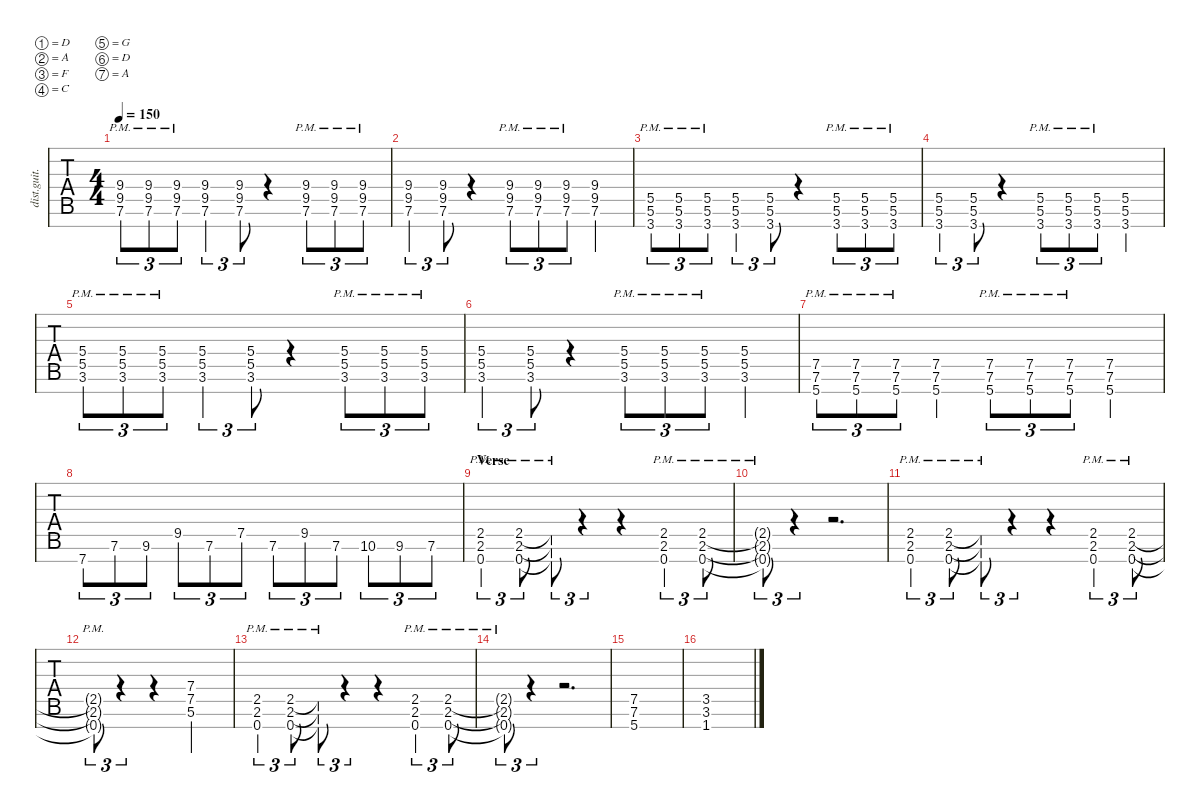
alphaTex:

\defaultSystemsLayout 4
\hideDynamics
\bracketExtendMode nobrackets
\otherSystemsTrackNameOrientation horizontal
\track ("Distortion Guitar" "dist.guit.") {solo instrument distortionguitar}
\staff {tabs}
\tuning (D4 A3 F3 C3 G2 D2 A1)
\ts (4 4)
\scale
1.06666
\tempo 150
\accidentals auto
\clef g2
\ottava regular
\simile none
\ks aminor
(7.6{pm} 9.5{pm} 9.4{pm}).8{tu (3 2) dy mf} (7.6{pm} 9.5{pm} 9.4{pm}).8{tu (3 2)} (7.6{pm} 9.5{pm} 9.4{pm}).8{tu (3 2)} (7.6 9.5 9.4).4{tu (3 2)} (7.6 9.5 9.4).8{tu (3 2)} r.4 (7.6{pm} 9.5{pm} 9.4{pm}).8{tu (3 2)} (7.6{pm} 9.5{pm} 9.4{pm}).8{tu (3 2)} (7.6{pm} 9.5{pm} 9.4{pm}).8{tu (3 2)} |
\scale
0.977779 (7.6 9.5 9.4).4{tu (3 2)} (7.6 9.5 9.4).8{tu (3 2)} r.4 (7.6{pm} 9.5{pm} 9.4{pm}).8{tu (3 2)} (7.6{pm} 9.5{pm} 9.4{pm}).8{tu (3 2)} (7.6{pm} 9.5{pm} 9.4{pm}).8{tu (3 2)} (7.6{ac} 9.5 9.4).4 |
\scale
0.977779 (5.6{pm} 5.5{pm} 3.7).8{tu (3 2)} (5.6{pm} 5.5{pm} 3.7).8{tu (3 2)} (5.6{pm} 5.5{pm} 3.7).8{tu (3 2)} (5.6 5.5 3.7).4{tu (3 2)} (5.6 5.5 3.7).8{tu (3 2)} r.4 (5.6{pm} 5.5{pm} 3.7).8{tu (3 2)} (5.6{pm} 5.5{pm} 3.7).8{tu (3 2)} (5.6{pm} 5.5{pm} 3.7).8{tu (3 2)} |
\scale
0.977779 (5.6{ac} 5.5 3.7).4{tu (3 2)} (5.6 5.5 3.7).8{tu (3 2)} r.4 (5.6{pm} 5.5{pm} 3.7).8{tu (3 2)} (5.6{pm} 5.5{pm} 3.7).8{tu (3 2)} (5.6{pm} 5.5{pm} 3.7).8{tu (3 2)} (5.6{ac} 5.5 3.7).4 |
\scale
1.06224 (3.6{pm} 5.5{pm} 5.4{pm}).8{tu (3 2)} (3.6{pm} 5.5{pm} 5.4{pm}).8{tu (3 2)} (3.6{pm} 5.5{pm} 5.4{pm}).8{tu (3 2)} (3.6 5.5 5.4).4{tu (3 2)} (3.6 5.5 5.4).8{tu (3 2)} r.4 (3.6{pm} 5.5{pm} 5.4{pm}).8{tu (3 2)} (3.6{pm} 5.5{pm} 5.4{pm}).8{tu (3 2)} (3.6{pm} 5.5{pm} 5.4{pm}).8{tu (3 2)} |
\scale
0.973358 (3.6 5.5 5.4).4{tu (3 2)} (3.6 5.5 5.4).8{tu (3 2)} r.4 (3.6{pm} 5.5{pm} 5.4{pm}).8{tu (3 2)} (3.6{pm} 5.5{pm} 5.4{pm}).8{tu (3 2)} (3.6{pm} 5.5{pm} 5.4{pm}).8{tu (3 2)} (3.6{ac} 5.5 5.4).4 |
\scale
0.973358 (7.6{pm} 7.5{pm} 5.7).8{tu (3 2)} (7.6{pm} 7.5{pm} 5.7).8{tu (3 2)} (7.6{pm} 7.5{pm} 5.7).8{tu (3 2)} (7.6{ac} 7.5 5.7).4 (7.6{pm} 7.5{pm} 5.7).8{tu (3 2)} (7.6{pm} 7.5{pm} 5.7).8{tu (3 2)} (7.6{pm} 7.5{pm} 5.7).8{tu (3 2)} (7.6 7.5 5.7).4 |
\scale
0.991042 7.7.8{tu (3 2)} 7.6.8{tu (3 2)} 9.6.8{tu (3 2)} 9.5{ac}.8{tu (3 2)} 7.6.8{tu (3 2) dy ppp} 7.5{ac}.8{tu (3 2)} 7.6.8{tu (3 2)} 9.5{ac}.8{tu (3 2)} 7.6.8{tu (3 2)} 10.6.8{tu (3 2)} 9.6.8{tu (3 2)} 7.6.8{tu (3 2)} |
\section ("" "Verse")
\scale
1.06666 (2.5{pm} 2.6{pm} 0.7{pm}).4{tu (3 2) dy mf} (2.5{pm} 2.6{pm} 0.7{pm}).8{tu (3 2)} (2.5{pm t} 2.6{pm t} 0.7{pm t}).8{tu (3 2)} r.4{tu (3 2)} r.4 (2.5{pm} 2.6{pm} 0.7{pm}).4{tu (3 2)} (2.5{pm} 2.6{pm} 0.7{pm}).8{tu (3 2)} |
\scale
0.977779 (2.5{pm t} 2.6{pm t} 0.7{pm t}).8{tu (3 2)} r.4{tu (3 2)} r.2{d} |
\scale
0.977779 (2.5{pm} 2.6{pm} 0.7{pm}).4{tu (3 2)} (2.5{pm} 2.6{pm} 0.7{pm}).8{tu (3 2)} (2.5{pm t} 2.6{pm t} 0.7{pm t}).8{tu (3 2)} r.4{tu (3 2)} r.4 (2.5{pm} 2.6{pm} 0.7{pm}).4{tu (3 2)} (2.5{pm} 2.6{pm} 0.7{pm}).8{tu (3 2)} |
\scale
0.977779 (2.5{pm t} 2.6{pm t} 0.7{pm t}).8{tu (3 2)} r.4{tu (3 2)} r.4 (5.6 7.5 7.4).2 |
\scale
1.06224 (2.5{pm} 2.6{pm} 0.7{pm}).4{tu (3 2)} (2.5{pm} 2.6{pm} 0.7{pm}).8{tu (3 2)} (2.5{pm t} 2.6{pm t} 0.7{pm t}).8{tu (3 2)} r.4{tu (3 2)} r.4 (2.5{pm} 2.6{pm} 0.7{pm}).4{tu (3 2)} (2.5{pm} 2.6{pm} 0.7{pm}).8{tu (3 2)} |
\scale
0.973358 (2.5{pm t} 2.6{pm t} 0.7{pm t}).8{tu (3 2)} r.4{tu (3 2)} r.2{d} |
\scale
0.973358 (7.6 7.5 5.7).1 |
\scale
0.991042 (1.7{acc #} 3.6 3.5{acc #}).1
